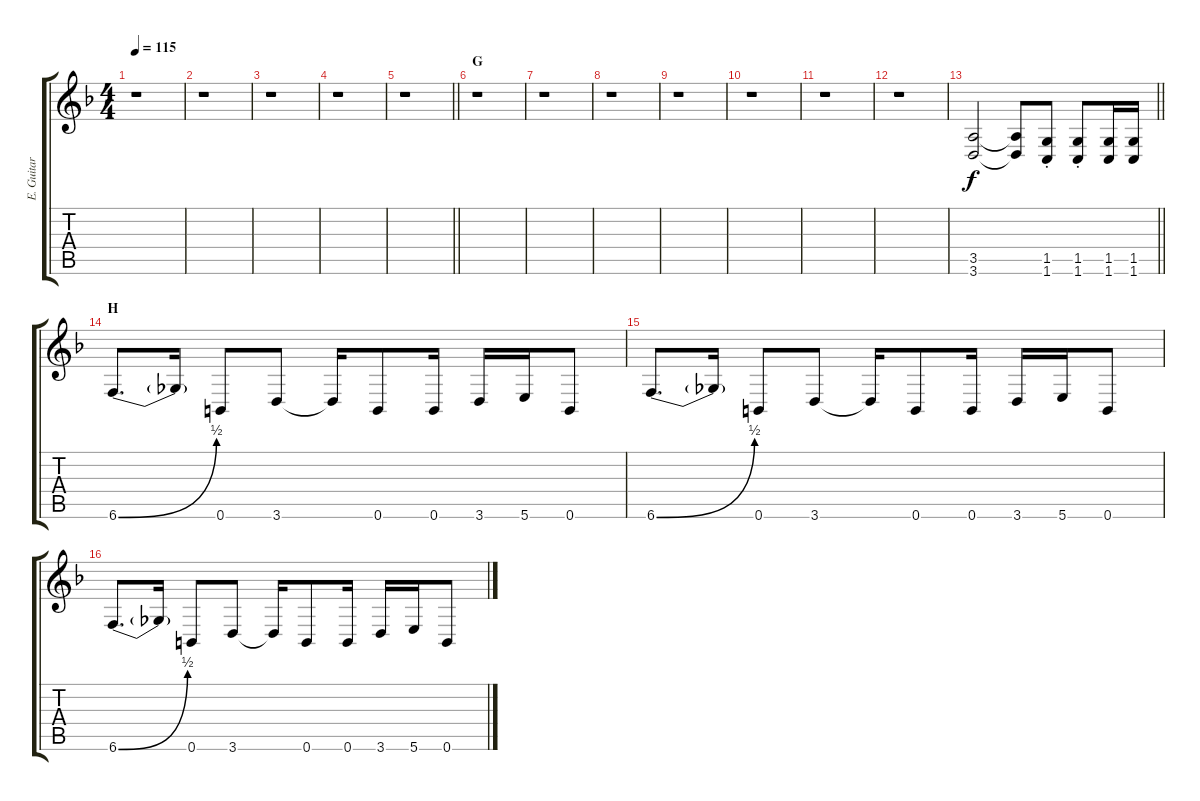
\track ("E. Guitar II" "E. Guitar ") {instrument overdrivenguitar}
\staff {score tabs}
\tuning (Db4 Ab3 E3 B2 Gb2 B1) {hide}
\ts (4 4)
\tempo 115
\clef g2
\ks f
r.1{dy f} |
r.1 |
r.1 |
r.1 |
\barLineRight lightlight
r.1 |
\section ("" "G")
r.1 |
r.1 |
r.1 |
r.1 |
r.1 |
r.1 |
r.1 |
\barLineRight lightlight
(3.5 3.6).2 (3.5{t} 3.6{t}).8 (1.5{st} 1.6{st}).8 (1.5{st} 1.6{st}).8 (1.5 1.6).16 (1.5 1.6).16 |
\section ("" "H")
6.6{be (bend 0 0 60 2)}.8{d} 6.6{t}.16 0.6.8 3.6.8 3.6{t}.16 0.6.8 0.6.16 3.6.16 5.6.16 0.6.8 |
6.6{be (bend 0 0 60 2)}.8{d} 6.6{t}.16 0.6.8 3.6.8 3.6{t}.16 0.6.8 0.6.16 3.6.16 5.6.16 0.6.8 |
6.6{be (bend 0 0 60 2)}.8{d} 6.6{t}.16 0.6.8 3.6.8 3.6{t}.16 0.6.8 0.6.16 3.6.16 5.6.16 0.6.8
